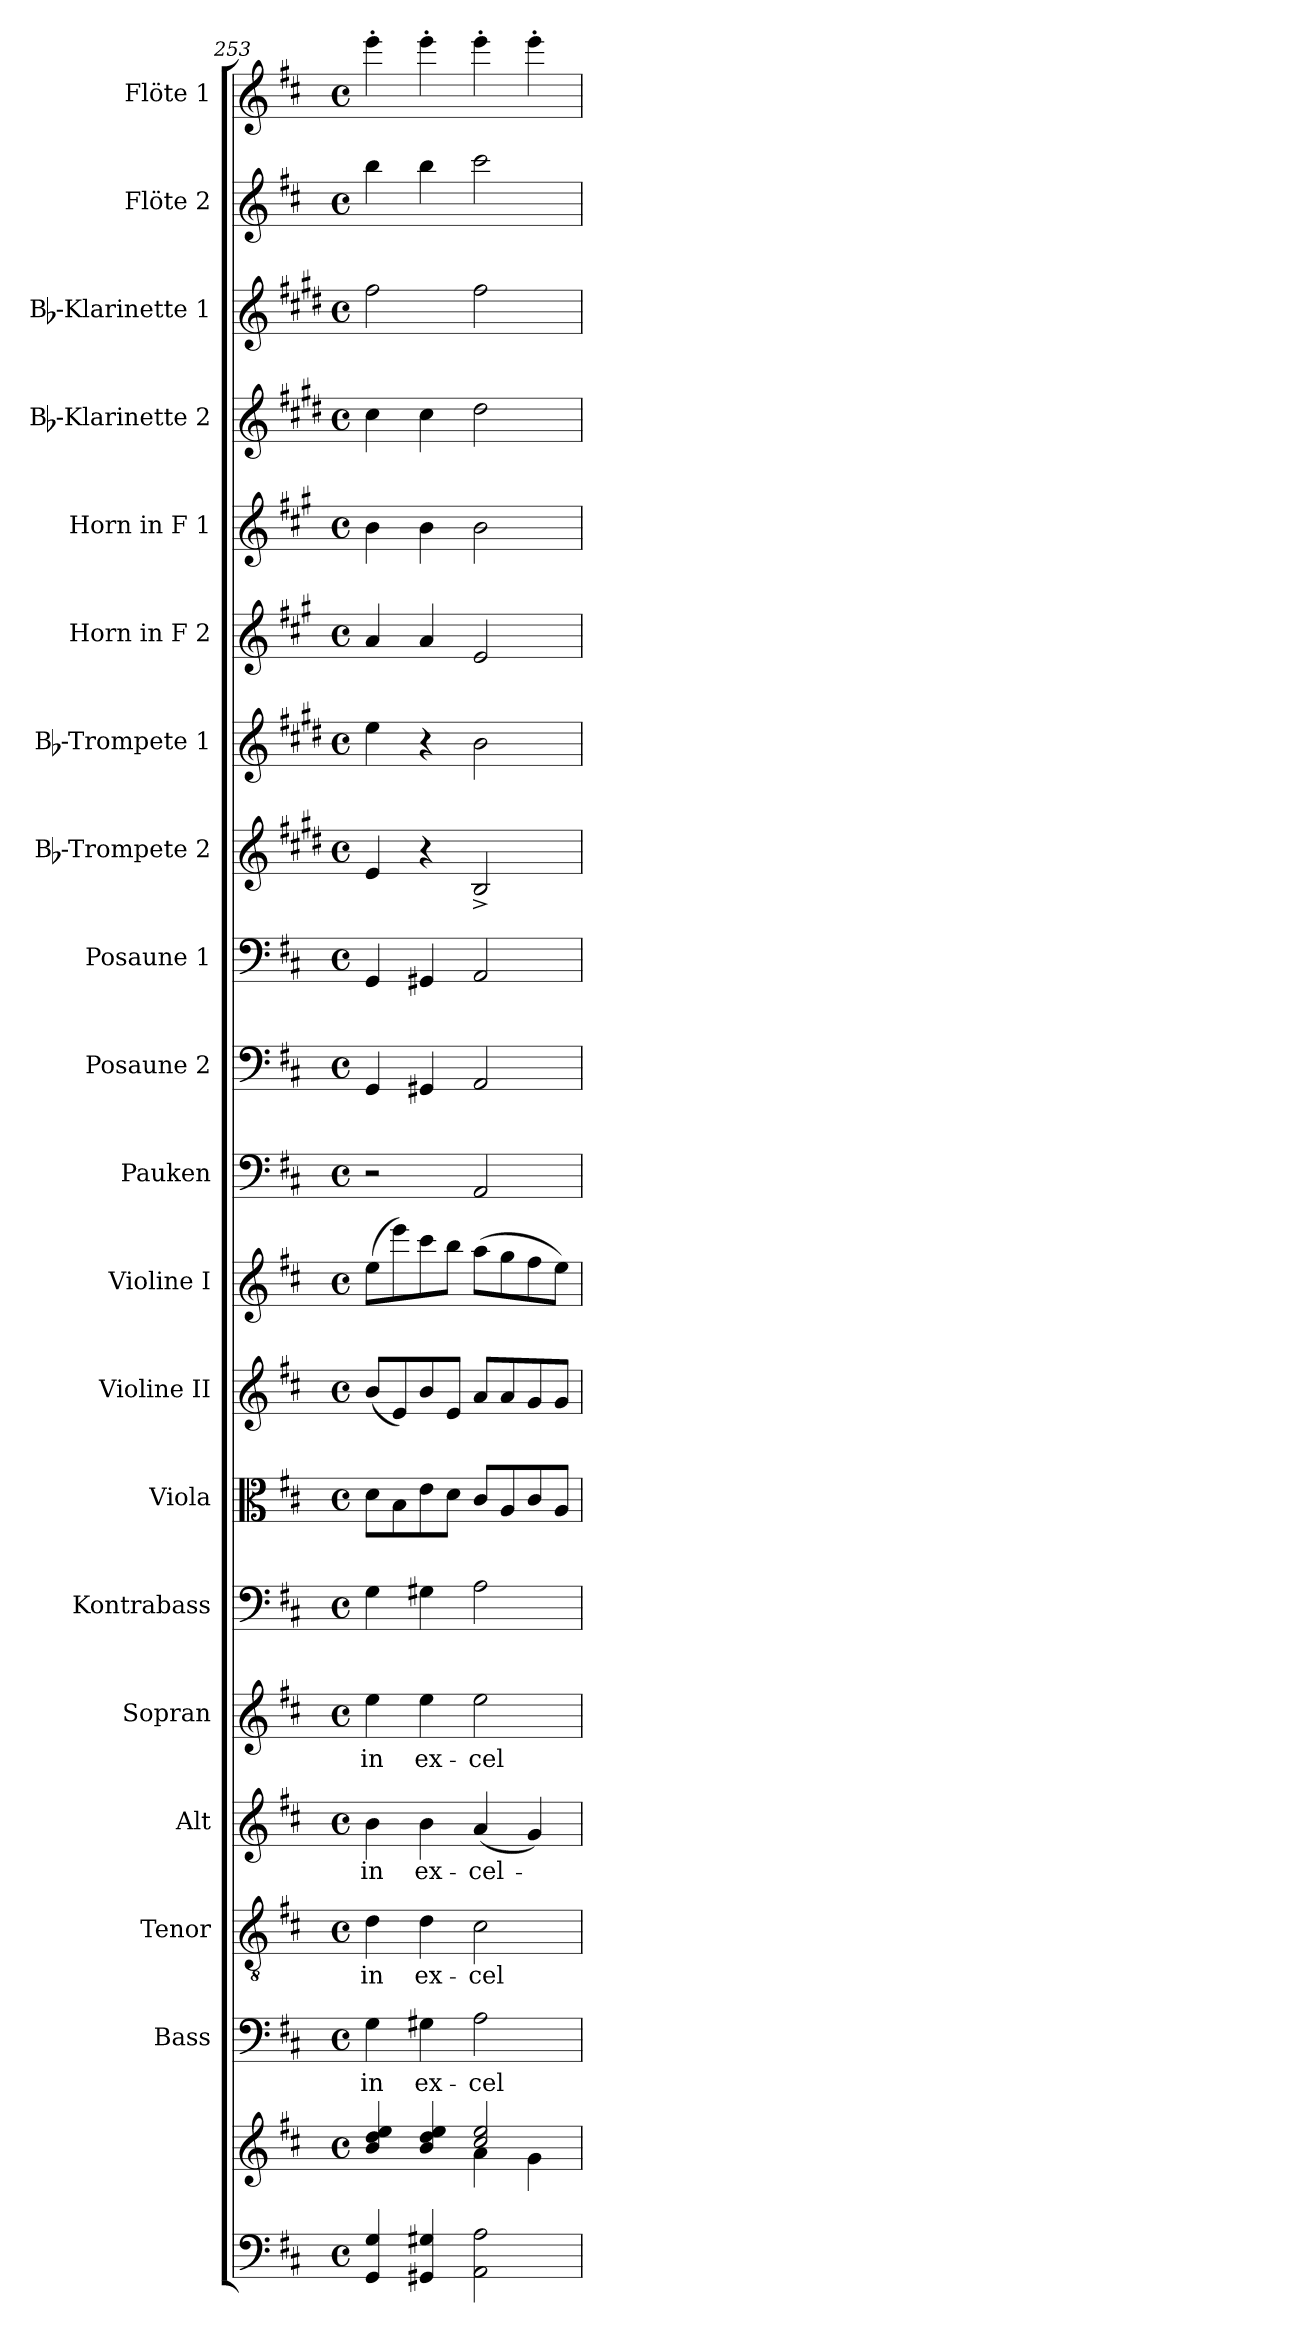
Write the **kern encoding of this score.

**kern	**kern	**kern	**text	**kern	**text	**kern	**text	**kern	**text	**kern	**kern	**kern	**kern	**kern	**kern	**kern	**kern	**kern	**kern	**kern	**kern	**kern	**kern	**kern
*part20	*part20	*part19	*part19	*part18	*part18	*part17	*part17	*part16	*part16	*part15	*part14	*part13	*part12	*part11	*part10	*part9	*part8	*part7	*part6	*part5	*part4	*part3	*part2	*part1
*staff21	*staff20	*staff19	*staff19	*staff18	*staff18	*staff17	*staff17	*staff16	*staff16	*staff15	*staff14	*staff13	*staff12	*staff11	*staff10	*staff9	*staff8	*staff7	*staff6	*staff5	*staff4	*staff3	*staff2	*staff1
*	*	*I"Bass	*	*I"Tenor	*	*I"Alt	*	*I"Sopran	*	*I"Kontrabass	*I"Viola	*I"Violine II	*I"Violine I	*I"Pauken	*I"Posaune 2	*I"Posaune 1	*I"Bb-Trompete 2	*I"Bb-Trompete 1	*I"Horn in F 2	*I"Horn in F 1	*I"Bb-Klarinette 2	*I"Bb-Klarinette 1	*I"Flöte 2	*I"Flöte 1
*	*	*I'B.	*	*I'T.	*	*I'A.	*	*I'S.	*	*I'Kb.	*I'Vla.	*I'Vl. II	*I'Vl. I	*I'Pk.	*I'Pos. 2	*I'Pos. 1	*I'Bb Trp. 2	*I'Bb Trp. 1	*	*	*I'Bb Kl. 2	*I'Bb Kl. 1	*I'Fl. 2	*I'Fl. 1
*clefF4	*clefG2	*clefF4	*	*clefGv2	*	*clefG2	*	*clefG2	*	*clefF4	*clefC3	*clefG2	*clefG2	*clefF4	*clefF4	*clefF4	*clefG2	*clefG2	*clefG2	*clefG2	*clefG2	*clefG2	*clefG2	*clefG2
*	*	*	*	*	*	*	*	*	*	*ITrd7c12	*	*	*	*	*	*	*ITrd1c2	*ITrd1c2	*ITrd4c7	*ITrd4c7	*ITrd1c2	*ITrd1c2	*	*
*k[f#c#]	*k[f#c#]	*k[f#c#]	*	*k[f#c#]	*	*k[f#c#]	*	*k[f#c#]	*	*k[f#c#]	*k[f#c#]	*k[f#c#]	*k[f#c#]	*k[f#c#]	*k[f#c#]	*k[f#c#]	*k[f#c#]	*k[f#c#]	*k[f#c#]	*k[f#c#]	*k[f#c#]	*k[f#c#]	*k[f#c#]	*k[f#c#]
*D:	*D:	*D:	*	*D:	*	*D:	*	*D:	*	*D:	*D:	*D:	*D:	*D:	*D:	*D:	*D:	*D:	*D:	*D:	*D:	*D:	*D:	*D:
*M4/4	*M4/4	*M4/4	*	*M4/4	*	*M4/4	*	*M4/4	*	*M4/4	*M4/4	*M4/4	*M4/4	*M4/4	*M4/4	*M4/4	*M4/4	*M4/4	*M4/4	*M4/4	*M4/4	*M4/4	*M4/4	*M4/4
*met(c)	*met(c)	*met(c)	*	*met(c)	*	*met(c)	*	*met(c)	*	*met(c)	*met(c)	*met(c)	*met(c)	*met(c)	*met(c)	*met(c)	*met(c)	*met(c)	*met(c)	*met(c)	*met(c)	*met(c)	*met(c)	*met(c)
=253	=253	=253	=253	=253	=253	=253	=253	=253	=253	=253	=253	=253	=253	=253	=253	=253	=253	=253	=253	=253	=253	=253	=253	=253
*	*^	*	*	*	*	*	*	*	*	*	*	*	*	*	*	*	*	*	*	*	*	*	*	*
!	!	!	!	!LO:LY:b	!	!LO:LY:b	!	!LO:LY:b	!	!LO:LY:b	!	!	!	!	!	!	!	!	!	!	!	!	!	!	!
4GG/ 4G/	4b/ 4dd/ 4ee/	2ryy	4G\	in	4d\	in	4b\	in	4ee\	in	4GG\	8d\L	(<8b/L	(>8ee\L	2r	4GG/	4GG/	4d/	4dd\	4d/	4e\	4b\	2ee\	4bb\	4eee'>\
.	.	.	.	.	.	.	.	.	.	.	.	8B\	8e/)	8eee\)	.	.	.	.	.	.	.	.	.	.	.
!	!	!	!	!LO:LY:b	!	!LO:LY:b	!	!LO:LY:b	!	!LO:LY:b	!	!	!	!	!	!	!	!	!	!	!	!	!	!	!
4GG#X/ 4G#X/	4b/ 4dd/ 4ee/	.	4G#X\	ex-	4d\	ex-	4b\	ex-	4ee\	ex-	4GG#X\	8e\	8b/	8ccc#\	.	4GG#X/	4GG#X/	4r	4r	4d/	4e\	4b\	.	4bb\	4eee'>\
.	.	.	.	.	.	.	.	.	.	.	.	8d\J	8e/J	8bb\J	.	.	.	.	.	.	.	.	.	.	.
!	!	!	!	!LO:LY:b	!	!LO:LY:b	!	!LO:LY:b	!	!LO:LY:b	!	!	!	!	!	!	!	!	!	!	!	!	!	!	!
2AA\ 2A\	2cc#/ 2ee/	4a\	2A\	-cel-	2c#\	-cel-	(<4a/	-cel-	2ee\	-cel-	2AA\	8c#/L	8a/L	(>8aa\L	2AA/	2AA/	2AA/	2A^</	2a\	2A/	2e\	2cc#\	2ee\	2ccc#\	4eee'>\
.	.	.	.	.	.	.	.	.	.	.	.	8A/	8a/	8gg\	.	.	.	.	.	.	.	.	.	.	.
.	.	4g\	.	.	.	.	4g/)	.	.	.	.	8c#/	8g/	8ff#\	.	.	.	.	.	.	.	.	.	.	4eee'>\
.	.	.	.	.	.	.	.	.	.	.	.	8A/J	8g/J	8ee\J)	.	.	.	.	.	.	.	.	.	.	.
*	*v	*v	*	*	*	*	*	*	*	*	*	*	*	*	*	*	*	*	*	*	*	*	*	*	*
=	=	=	=	=	=	=	=	=	=	=	=	=	=	=	=	=	=	=	=	=	=	=	=	=
*-	*-	*-	*-	*-	*-	*-	*-	*-	*-	*-	*-	*-	*-	*-	*-	*-	*-	*-	*-	*-	*-	*-	*-	*-
